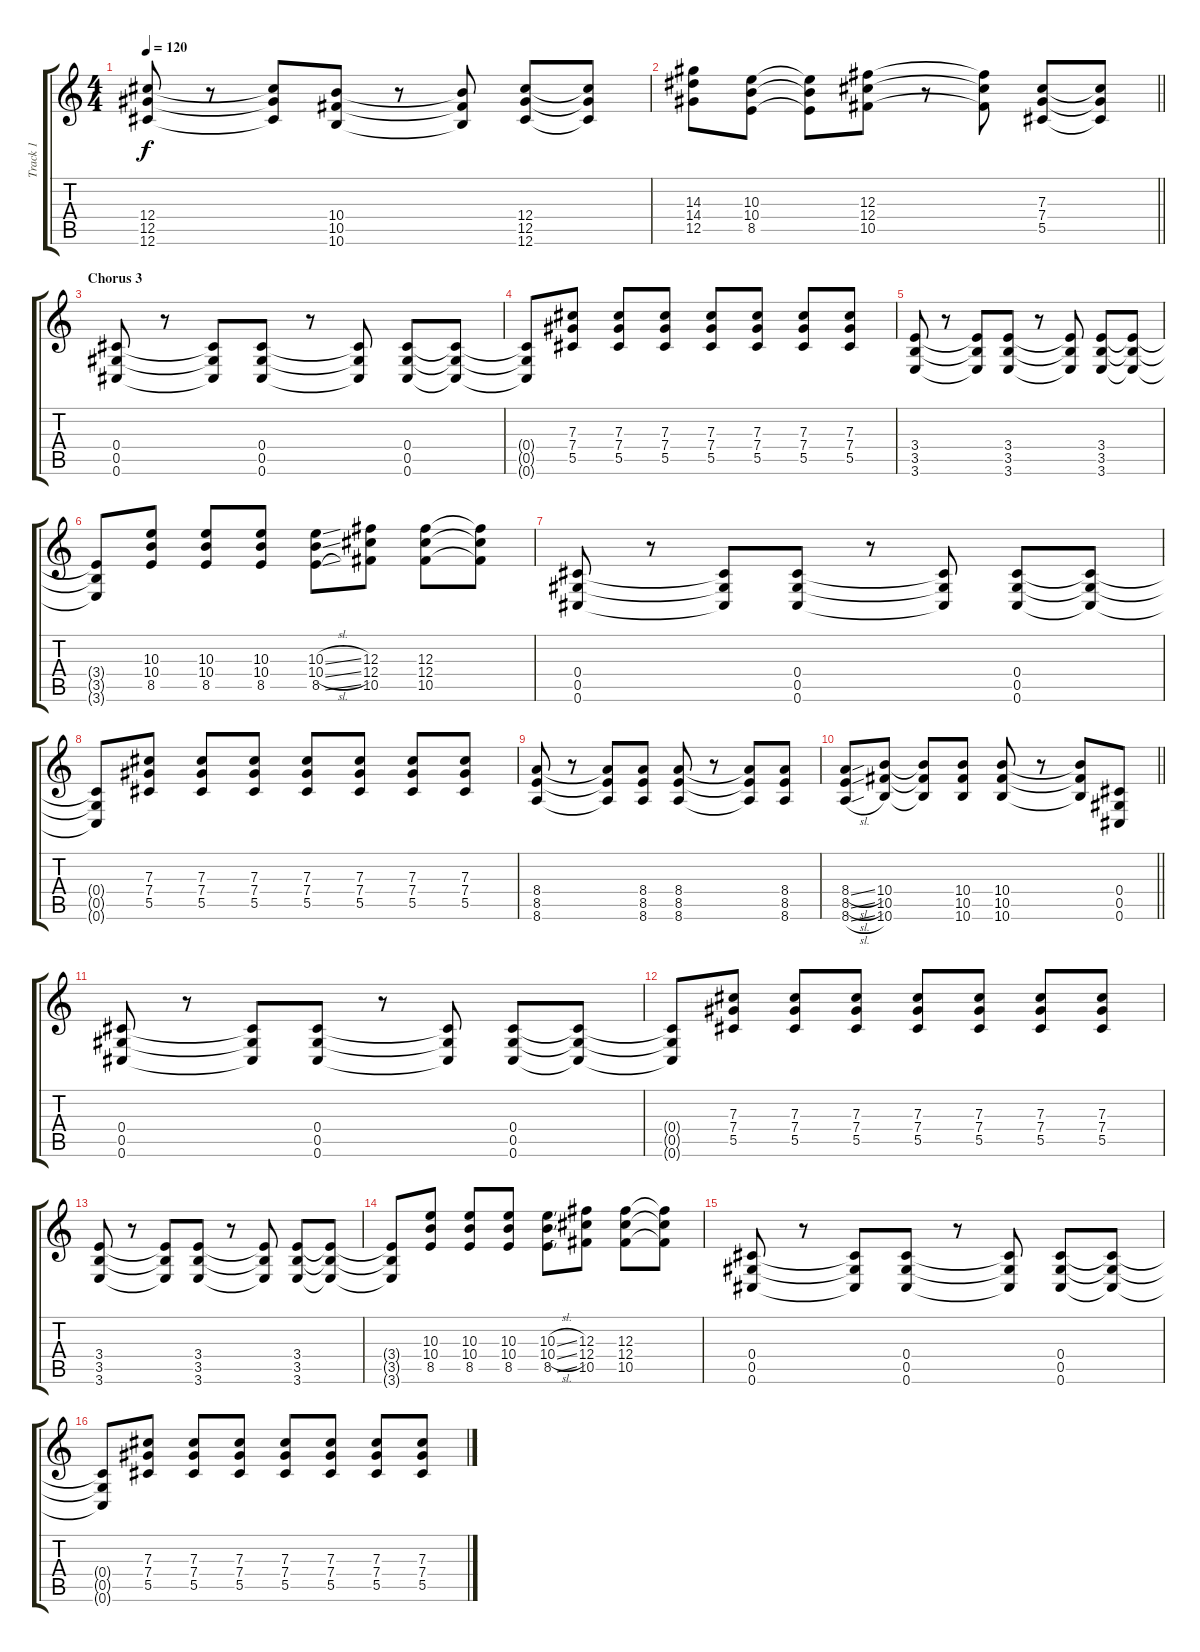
\track ("Track 1" "Track 1") {instrument electricguitarclean}
\staff {score tabs}
\tuning (Eb4 Bb3 Gb3 Db3 Ab2 Db2) {hide}
\ts (4 4)
\tempo 120
\clef g2
\ks c
(12.4 12.5 12.6).8{dy f} r.8 (12.4{t} 12.5{t} 12.6{t}).8 (10.4 10.5 10.6).8 r.8 (10.4{t} 10.5{t} 10.6{t}).8 (12.4 12.5 12.6).8 (12.4{t} 12.5{t} 12.6{t}).8 |
\barLineRight lightlight
(14.3 14.4 12.5).8 (10.3 10.4 8.5).8 (10.3{t} 10.4{t} 8.5{t}).8 (12.3 12.4 10.5).8 r.8 (12.3{t} 12.4{t} 10.5{t}).8 (7.3 7.4 5.5).8 (7.3{t} 7.4{t} 5.5{t}).8 |
\section ("" "Chorus 3")
(0.4 0.5 0.6).8 r.8 (0.4{t} 0.5{t} 0.6{t}).8 (0.4 0.5 0.6).8 r.8 (0.4{t} 0.5{t} 0.6{t}).8 (0.4 0.5 0.6).8 (0.4{t} 0.5{t} 0.6{t}).8 |
(0.4{t} 0.5{t} 0.6{t}).8 (7.3 7.4 5.5).8 (7.3 7.4 5.5).8 (7.3 7.4 5.5).8 (7.3 7.4 5.5).8 (7.3 7.4 5.5).8 (7.3 7.4 5.5).8 (7.3 7.4 5.5).8 |
(3.4 3.5 3.6).8 r.8 (3.4{t} 3.5{t} 3.6{t}).8 (3.4 3.5 3.6).8 r.8 (3.4{t} 3.5{t} 3.6{t}).8 (3.4 3.5 3.6).8 (3.4{t} 3.5{t} 3.6{t}).8 |
(3.4{t} 3.5{t} 3.6{t}).8 (10.3 10.4 8.5).8 (10.3 10.4 8.5).8 (10.3 10.4 8.5).8 (10.3{sl} 10.4{sl} 8.5{sl}).8 (12.3 12.4 10.5).8 (12.3 12.4 10.5).8 (12.3{t} 12.4{t} 10.5{t}).8 |
(0.4 0.5 0.6).8 r.8 (0.4{t} 0.5{t} 0.6{t}).8 (0.4 0.5 0.6).8 r.8 (0.4{t} 0.5{t} 0.6{t}).8 (0.4 0.5 0.6).8 (0.4{t} 0.5{t} 0.6{t}).8 |
(0.4{t} 0.5{t} 0.6{t}).8 (7.3 7.4 5.5).8 (7.3 7.4 5.5).8 (7.3 7.4 5.5).8 (7.3 7.4 5.5).8 (7.3 7.4 5.5).8 (7.3 7.4 5.5).8 (7.3 7.4 5.5).8 |
(8.4 8.5 8.6).8 r.8 (8.4{t} 8.5{t} 8.6{t}).8 (8.4 8.5 8.6).8 (8.4 8.5 8.6).8 r.8 (8.4{t} 8.5{t} 8.6{t}).8 (8.4 8.5 8.6).8 |
\barLineRight lightlight
(8.4{sl} 8.5{sl} 8.6{sl}).8 (10.4 10.5 10.6).8 (10.4{t} 10.5{t} 10.6{t}).8 (10.4 10.5 10.6).8 (10.4 10.5 10.6).8 r.8 (10.4{t} 10.5{t} 10.6{t}).8 (0.4 0.5 0.6).8 |
(0.4 0.5 0.6).8 r.8 (0.4{t} 0.5{t} 0.6{t}).8 (0.4 0.5 0.6).8 r.8 (0.4{t} 0.5{t} 0.6{t}).8 (0.4 0.5 0.6).8 (0.4{t} 0.5{t} 0.6{t}).8 |
(0.4{t} 0.5{t} 0.6{t}).8 (7.3 7.4 5.5).8 (7.3 7.4 5.5).8 (7.3 7.4 5.5).8 (7.3 7.4 5.5).8 (7.3 7.4 5.5).8 (7.3 7.4 5.5).8 (7.3 7.4 5.5).8 |
(3.4 3.5 3.6).8 r.8 (3.4{t} 3.5{t} 3.6{t}).8 (3.4 3.5 3.6).8 r.8 (3.4{t} 3.5{t} 3.6{t}).8 (3.4 3.5 3.6).8 (3.4{t} 3.5{t} 3.6{t}).8 |
(3.4{t} 3.5{t} 3.6{t}).8 (10.3 10.4 8.5).8 (10.3 10.4 8.5).8 (10.3 10.4 8.5).8 (10.3{sl} 10.4{sl} 8.5{sl}).8 (12.3 12.4 10.5).8 (12.3 12.4 10.5).8 (12.3{t} 12.4{t} 10.5{t}).8 |
(0.4 0.5 0.6).8 r.8 (0.4{t} 0.5{t} 0.6{t}).8 (0.4 0.5 0.6).8 r.8 (0.4{t} 0.5{t} 0.6{t}).8 (0.4 0.5 0.6).8 (0.4{t} 0.5{t} 0.6{t}).8 |
(0.4{t} 0.5{t} 0.6{t}).8 (7.3 7.4 5.5).8 (7.3 7.4 5.5).8 (7.3 7.4 5.5).8 (7.3 7.4 5.5).8 (7.3 7.4 5.5).8 (7.3 7.4 5.5).8 (7.3 7.4 5.5).8
